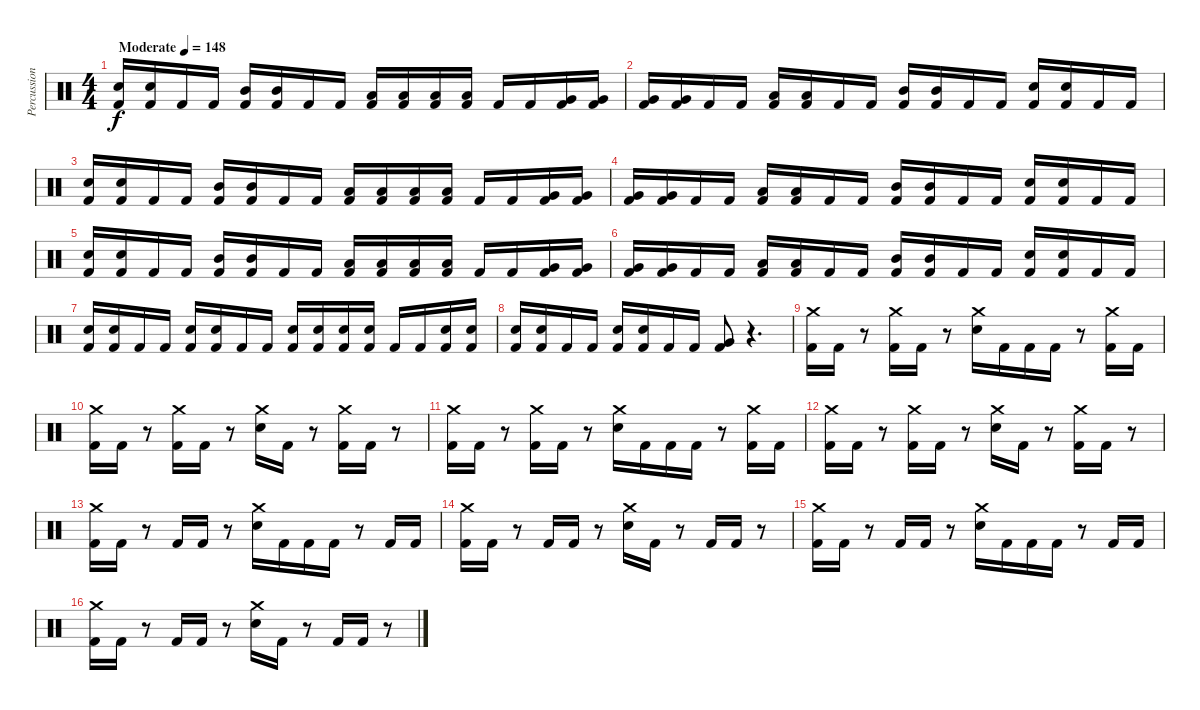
\track ("Percussion" "Percussion") {instrument percussion}
\staff {score}
\articulation defaults
\ts (4 4)
\tempo (148 "Moderate")
\clef neutral
\ks c
("Snare (hit) 2" "Kick (hit) 2").16{dy f} ("Snare (hit) 2" "Kick (hit) 2").16 "Kick (hit) 2".16 "Kick (hit) 2".16 ("Mid Tom (hit)" "Kick (hit) 2").16 ("Mid Tom (hit)" "Kick (hit) 2").16 "Kick (hit) 2".16 "Kick (hit) 2".16 ("Low Tom (hit)" "Kick (hit) 2").16 ("Low Tom (hit)" "Kick (hit) 2").16 ("Low Tom (hit)" "Kick (hit) 2").16 ("Low Tom (hit)" "Kick (hit) 2").16 "Kick (hit) 2".16 "Kick (hit) 2".16 ("Very Low Tom (hit)" "Kick (hit) 2").16 ("Very Low Tom (hit)" "Kick (hit) 2").16 |
("Very Low Tom (hit)" "Kick (hit) 2").16 ("Very Low Tom (hit)" "Kick (hit) 2").16 "Kick (hit) 2".16 "Kick (hit) 2".16 ("Low Tom (hit)" "Kick (hit) 2").16 ("Low Tom (hit)" "Kick (hit) 2").16 "Kick (hit) 2".16 "Kick (hit) 2".16 ("Mid Tom (hit)" "Kick (hit) 2").16 ("Mid Tom (hit)" "Kick (hit) 2").16 "Kick (hit) 2".16 "Kick (hit) 2".16 ("Snare (hit) 2" "Kick (hit) 2").16 ("Snare (hit) 2" "Kick (hit) 2").16 "Kick (hit) 2".16 "Kick (hit) 2".16 |
("Snare (hit) 2" "Kick (hit) 2").16 ("Snare (hit) 2" "Kick (hit) 2").16 "Kick (hit) 2".16 "Kick (hit) 2".16 ("Mid Tom (hit)" "Kick (hit) 2").16 ("Mid Tom (hit)" "Kick (hit) 2").16 "Kick (hit) 2".16 "Kick (hit) 2".16 ("Low Tom (hit)" "Kick (hit) 2").16 ("Low Tom (hit)" "Kick (hit) 2").16 ("Low Tom (hit)" "Kick (hit) 2").16 ("Low Tom (hit)" "Kick (hit) 2").16 "Kick (hit) 2".16 "Kick (hit) 2".16 ("Very Low Tom (hit)" "Kick (hit) 2").16 ("Very Low Tom (hit)" "Kick (hit) 2").16 |
("Very Low Tom (hit)" "Kick (hit) 2").16 ("Very Low Tom (hit)" "Kick (hit) 2").16 "Kick (hit) 2".16 "Kick (hit) 2".16 ("Low Tom (hit)" "Kick (hit) 2").16 ("Low Tom (hit)" "Kick (hit) 2").16 "Kick (hit) 2".16 "Kick (hit) 2".16 ("Mid Tom (hit)" "Kick (hit) 2").16 ("Mid Tom (hit)" "Kick (hit) 2").16 "Kick (hit) 2".16 "Kick (hit) 2".16 ("Snare (hit) 2" "Kick (hit) 2").16 ("Snare (hit) 2" "Kick (hit) 2").16 "Kick (hit) 2".16 "Kick (hit) 2".16 |
("Snare (hit) 2" "Kick (hit) 2").16 ("Snare (hit) 2" "Kick (hit) 2").16 "Kick (hit) 2".16 "Kick (hit) 2".16 ("Mid Tom (hit)" "Kick (hit) 2").16 ("Mid Tom (hit)" "Kick (hit) 2").16 "Kick (hit) 2".16 "Kick (hit) 2".16 ("Low Tom (hit)" "Kick (hit) 2").16 ("Low Tom (hit)" "Kick (hit) 2").16 ("Low Tom (hit)" "Kick (hit) 2").16 ("Low Tom (hit)" "Kick (hit) 2").16 "Kick (hit) 2".16 "Kick (hit) 2".16 ("Very Low Tom (hit)" "Kick (hit) 2").16 ("Very Low Tom (hit)" "Kick (hit) 2").16 |
("Very Low Tom (hit)" "Kick (hit) 2").16 ("Very Low Tom (hit)" "Kick (hit) 2").16 "Kick (hit) 2".16 "Kick (hit) 2".16 ("Low Tom (hit)" "Kick (hit) 2").16 ("Low Tom (hit)" "Kick (hit) 2").16 "Kick (hit) 2".16 "Kick (hit) 2".16 ("Mid Tom (hit)" "Kick (hit) 2").16 ("Mid Tom (hit)" "Kick (hit) 2").16 "Kick (hit) 2".16 "Kick (hit) 2".16 ("Snare (hit) 2" "Kick (hit) 2").16 ("Snare (hit) 2" "Kick (hit) 2").16 "Kick (hit) 2".16 "Kick (hit) 2".16 |
("Snare (hit) 2" "Kick (hit) 2").16 ("Snare (hit) 2" "Kick (hit) 2").16 "Kick (hit) 2".16 "Kick (hit) 2".16 ("Snare (hit) 2" "Kick (hit) 2").16 ("Snare (hit) 2" "Kick (hit) 2").16 "Kick (hit) 2".16 "Kick (hit) 2".16 ("Snare (hit) 2" "Kick (hit) 2").16 ("Snare (hit) 2" "Kick (hit) 2").16 ("Snare (hit) 2" "Kick (hit) 2").16 ("Snare (hit) 2" "Kick (hit) 2").16 "Kick (hit) 2".16 "Kick (hit) 2".16 ("Snare (hit) 2" "Kick (hit) 2").16 ("Snare (hit) 2" "Kick (hit) 2").16 |
("Snare (hit) 2" "Kick (hit) 2").16 ("Snare (hit) 2" "Kick (hit) 2").16 "Kick (hit) 2".16 "Kick (hit) 2".16 ("Snare (hit) 2" "Kick (hit) 2").16 ("Snare (hit) 2" "Kick (hit) 2").16 "Kick (hit) 2".16 "Kick (hit) 2".16 ("Very Low Tom (hit)" "Kick (hit) 2").8 r.4{d} |
("Crash medium (hit)" "Kick (hit) 2").16 "Kick (hit) 2".16 r.8 ("Crash medium (hit)" "Kick (hit) 2").16 "Kick (hit) 2".16 r.8 ("Crash medium (hit)" "Snare (hit) 2").16 "Kick (hit) 2".16 "Kick (hit) 2".16 "Kick (hit) 2".16 r.8 ("Crash medium (hit)" "Kick (hit) 2").16 "Kick (hit) 2".16 |
("Crash medium (hit)" "Kick (hit) 2").16 "Kick (hit) 2".16 r.8 ("Crash medium (hit)" "Kick (hit) 2").16 "Kick (hit) 2".16 r.8 ("Crash medium (hit)" "Snare (hit) 2").16 "Kick (hit) 2".16 r.8 ("Crash medium (hit)" "Kick (hit) 2").16 "Kick (hit) 2".16 r.8 |
("Crash medium (hit)" "Kick (hit) 2").16 "Kick (hit) 2".16 r.8 ("Crash medium (hit)" "Kick (hit) 2").16 "Kick (hit) 2".16 r.8 ("Crash medium (hit)" "Snare (hit) 2").16 "Kick (hit) 2".16 "Kick (hit) 2".16 "Kick (hit) 2".16 r.8 ("Crash medium (hit)" "Kick (hit) 2").16 "Kick (hit) 2".16 |
("Crash medium (hit)" "Kick (hit) 2").16 "Kick (hit) 2".16 r.8 ("Crash medium (hit)" "Kick (hit) 2").16 "Kick (hit) 2".16 r.8 ("Crash medium (hit)" "Snare (hit) 2").16 "Kick (hit) 2".16 r.8 ("Crash medium (hit)" "Kick (hit) 2").16 "Kick (hit) 2".16 r.8 |
("Crash medium (hit)" "Kick (hit) 2").16 "Kick (hit) 2".16 r.8 "Kick (hit) 2".16 "Kick (hit) 2".16 r.8 ("Crash medium (hit)" "Snare (hit) 2").16 "Kick (hit) 2".16 "Kick (hit) 2".16 "Kick (hit) 2".16 r.8 "Kick (hit) 2".16 "Kick (hit) 2".16 |
("Crash medium (hit)" "Kick (hit) 2").16 "Kick (hit) 2".16 r.8 "Kick (hit) 2".16 "Kick (hit) 2".16 r.8 ("Crash medium (hit)" "Snare (hit) 2").16 "Kick (hit) 2".16 r.8 "Kick (hit) 2".16 "Kick (hit) 2".16 r.8 |
("Crash medium (hit)" "Kick (hit) 2").16 "Kick (hit) 2".16 r.8 "Kick (hit) 2".16 "Kick (hit) 2".16 r.8 ("Crash medium (hit)" "Snare (hit) 2").16 "Kick (hit) 2".16 "Kick (hit) 2".16 "Kick (hit) 2".16 r.8 "Kick (hit) 2".16 "Kick (hit) 2".16 |
("Crash medium (hit)" "Kick (hit) 2").16 "Kick (hit) 2".16 r.8 "Kick (hit) 2".16 "Kick (hit) 2".16 r.8 ("Crash medium (hit)" "Snare (hit) 2").16 "Kick (hit) 2".16 r.8 "Kick (hit) 2".16 "Kick (hit) 2".16 r.8
